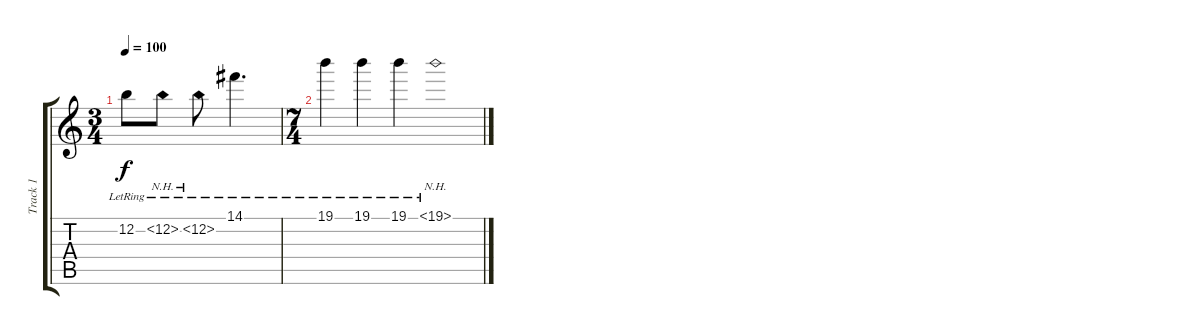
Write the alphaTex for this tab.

\track ("Track 1" "Track 1") {instrument acousticguitarnylon}
\staff {score tabs}
\tuning (E4 B3 G3 D3 A2 E2) {hide}
\ts (3 4)
\tempo 100
\clef g2
\ks c
12.2{lr}.8{dy f} 12.2{nh lr}.8 12.2{nh lr}.8 14.1{lr}.4{d} |
\ts (7 4)
19.1{lr}.4 19.1{lr}.4 19.1{lr}.4 19.1{nh lr}.1
